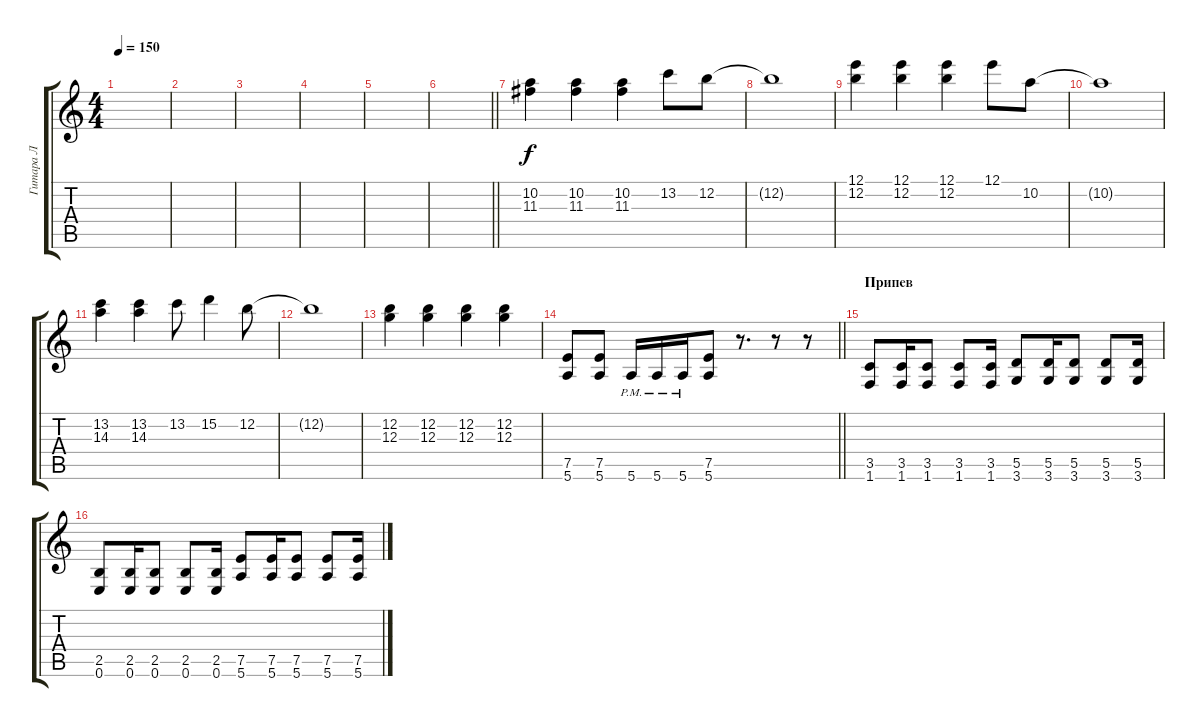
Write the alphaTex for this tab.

\track ("Гитара Л" "Гитара Л") {instrument electricguitarclean}
\staff {score tabs}
\tuning (E4 B3 G3 D3 A2 E2) {hide}
\ts (4 4)
\tempo 150
\clef g2
\ks c
|
|
|
|
|
\barLineRight lightlight
|
\section ("" " ")
(10.2 11.3).4 (10.2 11.3).4 (10.2 11.3).4 13.2.8 12.2.8 |
12.2{t}.1 |
(12.1 12.2).4 (12.1 12.2).4 (12.1 12.2).4 12.1.8 10.2.8 |
10.2{t}.1 |
(13.2 14.3).4 (13.2 14.3).4 13.2.8 15.2.4 12.2.8 |
12.2{t}.1 |
(12.2 12.3).4 (12.2 12.3).4 (12.2 12.3).4 (12.2 12.3).4 |
\barLineRight lightlight
(7.5 5.6).8 (7.5 5.6).8 5.6{pm}.16 5.6{pm}.16 5.6{pm}.16 (7.5 5.6).8 r.8{d} r.8 r.8 |
\section ("" "Припев")
(3.5 1.6).8 (3.5 1.6).16 (3.5 1.6).8 (3.5 1.6).8 (3.5 1.6).16 (5.5 3.6).8 (5.5 3.6).16 (5.5 3.6).8 (5.5 3.6).8 (5.5 3.6).16 |
(2.5 0.6).8 (2.5 0.6).16 (2.5 0.6).8 (2.5 0.6).8 (2.5 0.6).16 (7.5 5.6).8 (7.5 5.6).16 (7.5 5.6).8 (7.5 5.6).8 (7.5 5.6).16
